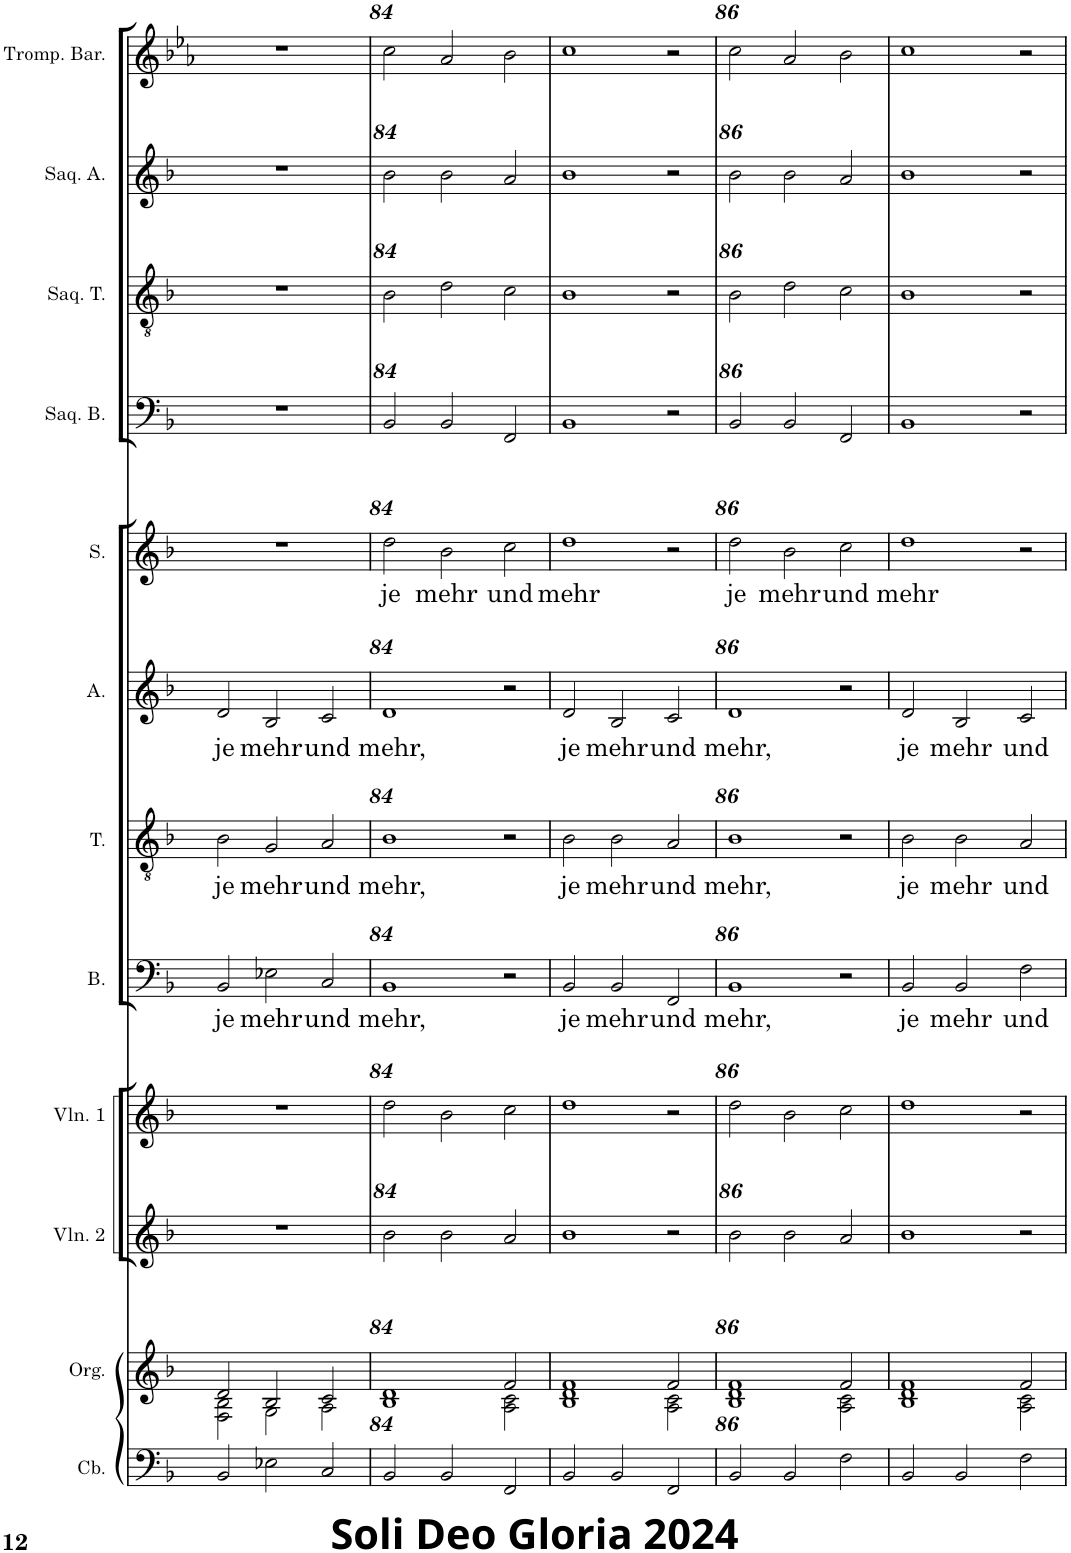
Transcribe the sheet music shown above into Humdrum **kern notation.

**kern	**kern	**kern	**kern	**kern	**text	**kern	**text	**kern	**text	**kern	**text	**kern	**kern	**kern	**kern
*part12	*part11	*part10	*part9	*part8	*part8	*part7	*part7	*part6	*part6	*part5	*part5	*part4	*part3	*part2	*part1
*staff12	*staff11	*staff10	*staff9	*staff8	*staff8	*staff7	*staff7	*staff6	*staff6	*staff5	*staff5	*staff4	*staff3	*staff2	*staff1
*I"Contrebasse	*I"Orgue	*I"Violon 2	*I"Violon 1	*I"Basse	*	*I"Ténor	*	*I"Alto	*	*I"Soprano	*	*I"Saqueboute Basse	*I"Saqueboute Ténor	*I"Saqueboute Alto	*I"Trompette Baroque en ré
*I'Cb.	*I'Org.	*I'Vln. 2	*I'Vln. 1	*I'B.	*	*I'T.	*	*I'A.	*	*I'S.	*	*I'Saq. B.	*I'Saq. T.	*I'Saq. A.	*I'Tromp. Bar.
!!LO:PB:g=z
*clefF4	*clefG2	*clefG2	*clefG2	*clefF4	*	*clefGv2	*	*clefG2	*	*clefG2	*	*clefF4	*clefGv2	*clefG2	*clefG2
*Trd7c12	*	*	*	*	*	*	*	*	*	*	*	*	*	*	*Trd-1c-2
*k[b-]	*k[b-]	*k[b-]	*k[b-]	*k[b-]	*	*k[b-]	*	*k[b-]	*	*k[b-]	*	*k[b-]	*k[b-]	*k[b-]	*k[b-e-a-]
*M3/2	*M3/2	*M3/2	*M3/2	*M3/2	*	*M3/2	*	*M3/2	*	*M3/2	*	*M3/2	*M3/2	*M3/2	*M3/2
=83	=83	=83	=83	=83	=83	=83	=83	=83	=83	=83	=83	=83	=83	=83	=83
*	*^	*	*	*	*	*	*	*	*	*	*	*	*	*	*
!	!	!	!	!	!	!LO:LY:b	!	!LO:LY:b	!	!LO:LY:b	!	!	!	!	!	!
2BB-/	2d/	2F\ 2B-\	1.r	1.r	2BB-/	je	2B-\	je	2d/	je	1.r	.	1.r	1.r	1.r	1.r
!	!	!	!	!	!	!LO:LY:b	!	!LO:LY:b	!	!LO:LY:b	!	!	!	!	!	!
2E-X\	2B-/	2G\	.	.	2E-X\	mehr	2G/	mehr	2B-/	mehr	.	.	.	.	.	.
!	!	!	!	!	!	!LO:LY:b	!	!LO:LY:b	!	!LO:LY:b	!	!	!	!	!	!
2C/	2c/	2A\	.	.	2C/	und	2A/	und	2c/	und	.	.	.	.	.	.
=84	=84	=84	=84	=84	=84	=84	=84	=84	=84	=84	=84	=84	=84	=84	=84	=84
!	!	!	!	!	!	!LO:LY:b	!	!LO:LY:b	!	!LO:LY:b	!	!LO:LY:b	!	!	!	!
2BB-/	1d	1B-	2b-\	2dd\	1BB-	mehr,	1B-	mehr,	1d	mehr,	2dd\	je	2BB-/	2B-\	2b-\	2cc\
!	!	!	!	!	!	!	!	!	!	!	!	!LO:LY:b	!	!	!	!
2BB-/	.	.	2b-\	2b-\	.	.	.	.	.	.	2b-\	mehr	2BB-/	2d\	2b-\	2a-/
!	!	!	!	!	!	!	!	!	!	!	!	!LO:LY:b	!	!	!	!
2FF/	2f/	2A\ 2c\	2a/	2cc\	2r	.	2r	.	2r	.	2cc\	und	2FF/	2c\	2a/	2b-\
=85	=85	=85	=85	=85	=85	=85	=85	=85	=85	=85	=85	=85	=85	=85	=85	=85
!	!	!	!	!	!	!LO:LY:b	!	!LO:LY:b	!	!LO:LY:b	!	!LO:LY:b	!	!	!	!
2BB-/	1f	1B- 1d	1b-	1dd	2BB-/	je	2B-\	je	2d/	je	1dd	mehr	1BB-	1B-	1b-	1cc
!	!	!	!	!	!	!LO:LY:b	!	!LO:LY:b	!	!LO:LY:b	!	!	!	!	!	!
2BB-/	.	.	.	.	2BB-/	mehr	2B-\	mehr	2B-/	mehr	.	.	.	.	.	.
!	!	!	!	!	!	!LO:LY:b	!	!LO:LY:b	!	!LO:LY:b	!	!	!	!	!	!
2FF/	2f/	2A\ 2c\	2r	2r	2FF/	und	2A/	und	2c/	und	2r	.	2r	2r	2r	2r
=86	=86	=86	=86	=86	=86	=86	=86	=86	=86	=86	=86	=86	=86	=86	=86	=86
!	!	!	!	!	!	!LO:LY:b	!	!LO:LY:b	!	!LO:LY:b	!	!LO:LY:b	!	!	!	!
2BB-/	1f	1B- 1d	2b-\	2dd\	1BB-	mehr,	1B-	mehr,	1d	mehr,	2dd\	je	2BB-/	2B-\	2b-\	2cc\
!	!	!	!	!	!	!	!	!	!	!	!	!LO:LY:b	!	!	!	!
2BB-/	.	.	2b-\	2b-\	.	.	.	.	.	.	2b-\	mehr	2BB-/	2d\	2b-\	2a-/
!	!	!	!	!	!	!	!	!	!	!	!	!LO:LY:b	!	!	!	!
2F\	2f/	2A\ 2c\	2a/	2cc\	2r	.	2r	.	2r	.	2cc\	und	2FF/	2c\	2a/	2b-\
=87	=87	=87	=87	=87	=87	=87	=87	=87	=87	=87	=87	=87	=87	=87	=87	=87
!	!	!	!	!	!	!LO:LY:b	!	!LO:LY:b	!	!LO:LY:b	!	!LO:LY:b	!	!	!	!
2BB-/	1f	1B- 1d	1b-	1dd	2BB-/	je	2B-\	je	2d/	je	1dd	mehr	1BB-	1B-	1b-	1cc
!	!	!	!	!	!	!LO:LY:b	!	!LO:LY:b	!	!LO:LY:b	!	!	!	!	!	!
2BB-/	.	.	.	.	2BB-/	mehr	2B-\	mehr	2B-/	mehr	.	.	.	.	.	.
!	!	!	!	!	!	!LO:LY:b	!	!LO:LY:b	!	!LO:LY:b	!	!	!	!	!	!
2F\	2f/	2A\ 2c\	2r	2r	2F\	und	2A/	und	2c/	und	2r	.	2r	2r	2r	2r
*	*v	*v	*	*	*	*	*	*	*	*	*	*	*	*	*	*
=	=	=	=	=	=	=	=	=	=	=	=	=	=	=	=
*-	*-	*-	*-	*-	*-	*-	*-	*-	*-	*-	*-	*-	*-	*-	*-
